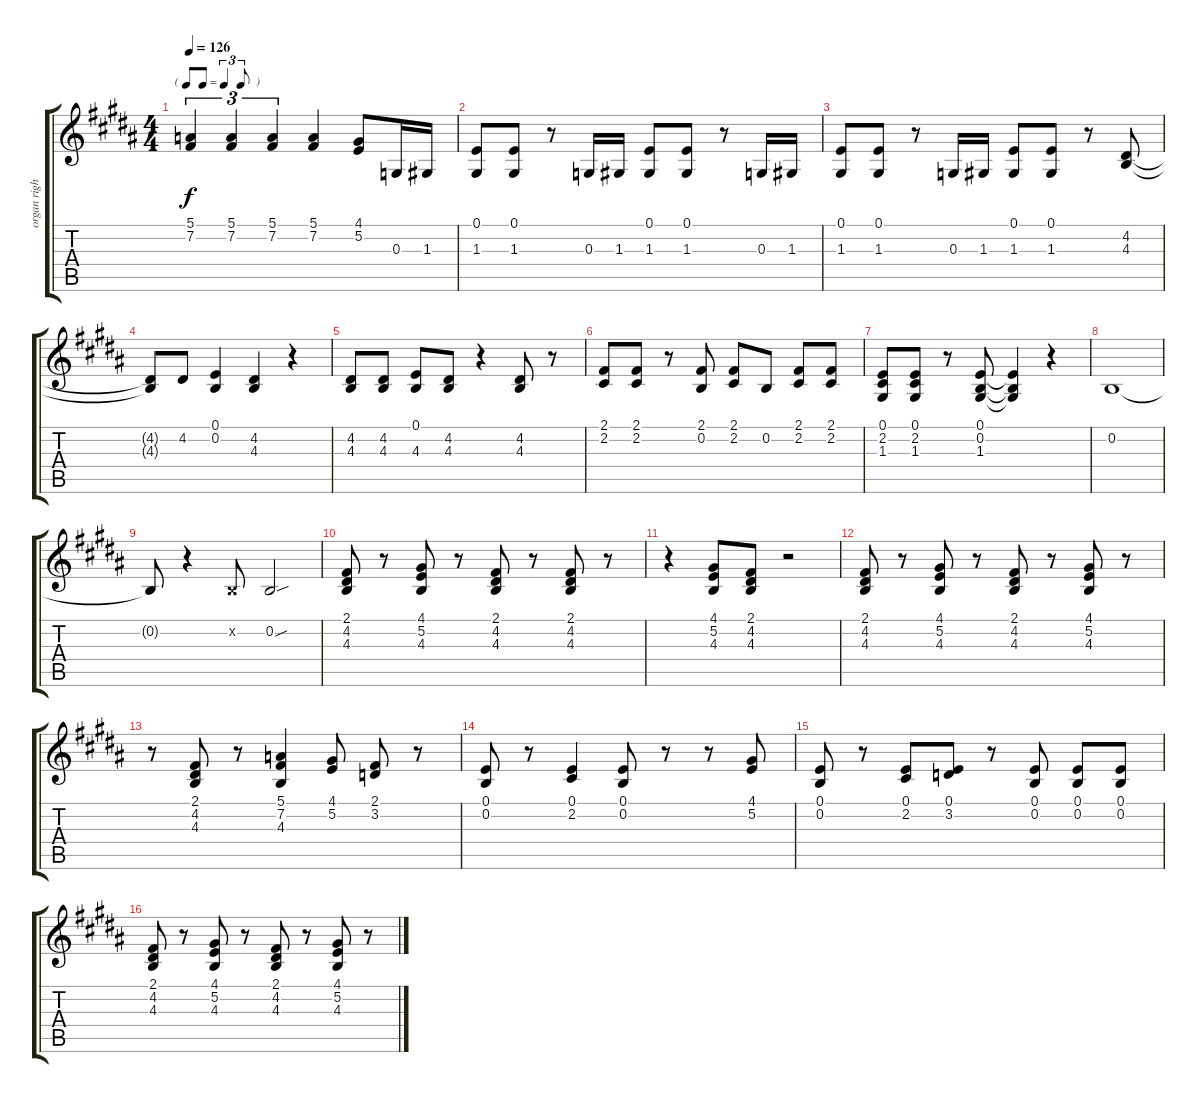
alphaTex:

\track ("organ right hand" "organ righ") {instrument rockorgan}
\staff {score tabs}
\tuning (E4 B3 G3 D3 A2 E2) {hide}
\ts (4 4)
\tf triplet8th
\tempo 126
\clef g2
\ks b
(5.1 7.2).4{tu (3 2) dy f} (5.1 7.2).4{tu (3 2)} (5.1 7.2).4{tu (3 2)} (5.1 7.2).4 (4.1 5.2).8 0.3.16 1.3.16 |
(0.1 1.3).8 (0.1 1.3).8 r.8 0.3.16 1.3.16 (0.1 1.3).8 (0.1 1.3).8 r.8 0.3.16 1.3.16 |
(0.1 1.3).8 (0.1 1.3).8 r.8 0.3.16 1.3.16 (0.1 1.3).8 (0.1 1.3).8 r.8 (4.2 4.3).8 |
(4.2{t} 4.3{t}).8 4.2.8 (0.1 0.2).4 (4.2 4.3).4 r.4 |
(4.2 4.3).8 (4.2 4.3).8 (0.1 4.3).8 (4.2 4.3).8 r.4 (4.2 4.3).8 r.8 |
(2.1 2.2).8 (2.1 2.2).8 r.8 (2.1 0.2).8 (2.1 2.2).8 0.2.8 (2.1 2.2).8 (2.1 2.2).8 |
(0.1 2.2 1.3).8 (0.1 2.2 1.3).8 r.8 (0.1 0.2 1.3).8 (0.1{t} 0.2{t} 1.3{t}).4 r.4 |
0.2.1 |
0.2{t}.8 r.4 0.2{x}.8 0.2{sou}.2 |
(2.1 4.2 4.3).8{volume 14} r.8 (4.1 5.2 4.3).8 r.8 (2.1 4.2 4.3).8 r.8 (2.1 4.2 4.3).8 r.8 |
r.4 (4.1 5.2 4.3).8 (2.1 4.2 4.3).8 r.2 |
(2.1 4.2 4.3).8 r.8 (4.1 5.2 4.3).8 r.8 (2.1 4.2 4.3).8 r.8 (4.1 5.2 4.3).8 r.8 |
r.8 (2.1 4.2 4.3).8 r.8 (5.1 7.2 4.3).4 (4.1 5.2).8 (2.1 3.2).8 r.8 |
(0.1 0.2).8 r.8 (0.1 2.2).4 (0.1 0.2).8 r.8 r.8 (4.1 5.2).8 |
(0.1 0.2).8 r.8 (0.1 2.2).8 (0.1 3.2).8 r.8 (0.1 0.2).8 (0.1 0.2).8 (0.1 0.2).8 |
(2.1 4.2 4.3).8 r.8 (4.1 5.2 4.3).8 r.8 (2.1 4.2 4.3).8 r.8 (4.1 5.2 4.3).8 r.8
